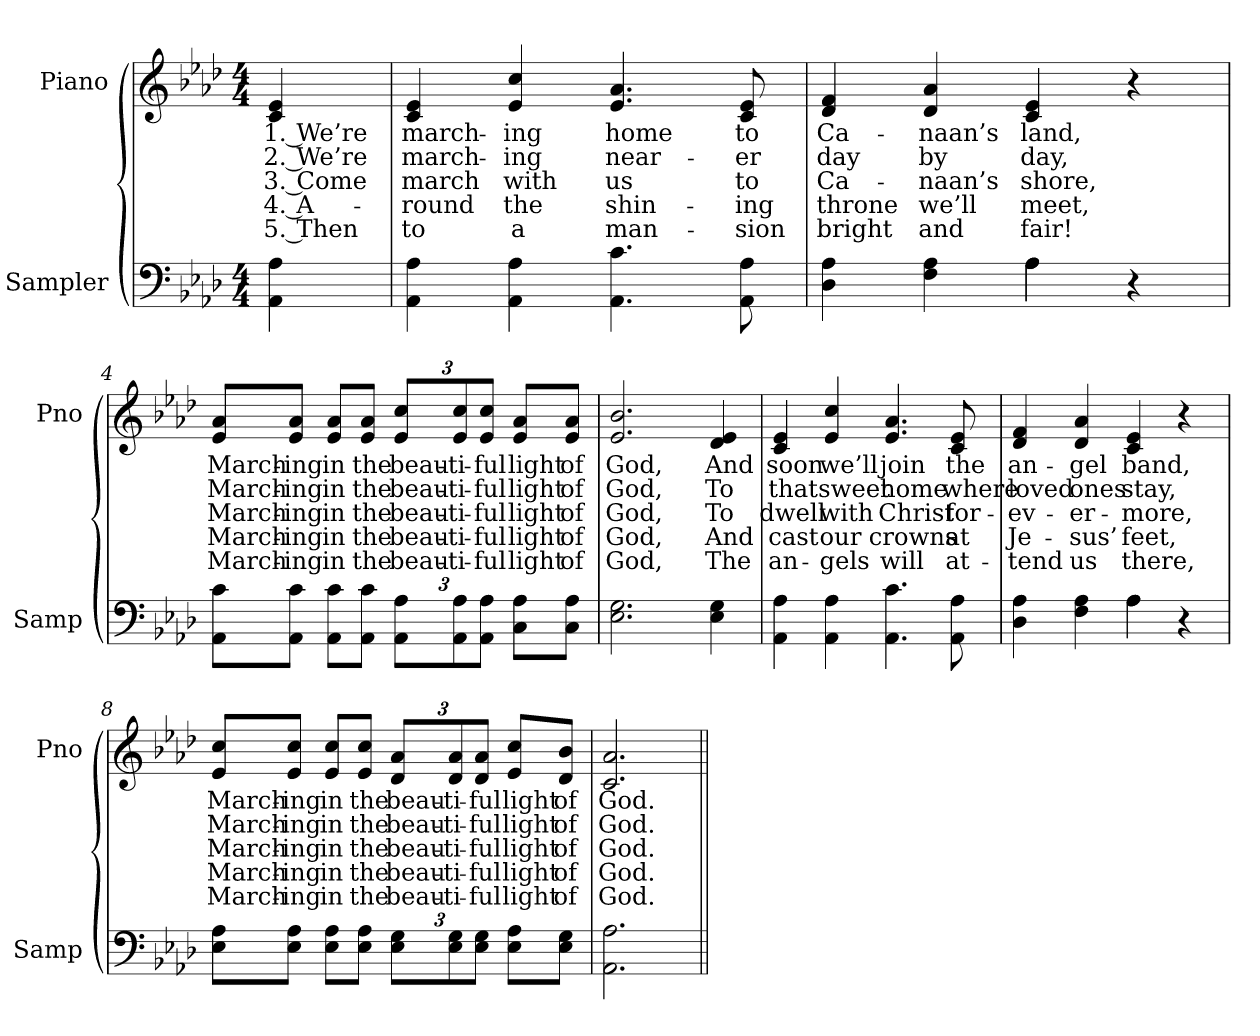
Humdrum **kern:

**kern	**text	**kern	**text	**text	**text	**text	**text
*part2	*part2	*part1	*part1	*part1	*part1	*part1	*part1
*staff2	*staff2	*staff1	*staff1	*staff1	*staff1	*staff1	*staff1
*I"Sampler	*	*I"Piano	*	*	*	*	*
*I'Samp	*	*I'Pno	*	*	*	*	*
*clefF4	*	*clefG2	*	*	*	*	*
*k[b-e-a-d-]	*	*k[b-e-a-d-]	*	*	*	*	*
*A-:	*	*A-:	*	*	*	*	*
*M4/4	*	*M4/4	*	*	*	*	*
=1	=1	=1	=1	=1	=1	=1	=1
4AA- 4A-	.	4c 4e-	1. We’re	2. We’re	3. Come	4. A-	5. Then
=2	=2	=2	=2	=2	=2	=2	=2
4AA- 4A-	.	4c 4e-	march-	march-	march	-round	to
4AA- 4A-	.	4e- 4cc	-ing	-ing	with	the	a
4.AA- 4.c	.	4.e- 4.a-	home	near-	us	shin-	man-
8AA- 8A-	.	8c 8e-	to	-er	to	-ing	-sion
=3	=3	=3	=3	=3	=3	=3	=3
*^	*	*	*	*	*	*	*
4D- 4A-	2ryy	.	4d- 4f	Ca-	day	Ca-	throne	bright
4F 4A-	.	.	4d- 4a-	-naan’s	by	-naan’s	we’ll	and
4A-\	4A-	.	4c 4e-	land,	day,	shore,	meet,	fair!
4r	4ryy	.	4r	.	.	.	.	.
*v	*v	*	*	*	*	*	*	*
=4	=4	=4	=4	=4	=4	=4	=4
8AA-\ 8c\L	.	8e-/ 8a-/L	March-	March-	March-	March-	March-
8AA-\ 8c\J	.	8e-/ 8a-/J	-ing	-ing	-ing	-ing	-ing
8AA-\ 8c\L	.	8e-/ 8a-/L	in	in	in	in	in
8AA-\ 8c\J	.	8e-/ 8a-/J	the	the	the	the	the
12AA-\ 12A-\L	.	12e-/ 12cc/L	beau-	beau-	beau-	beau-	beau-
12AA-\ 12A-\	.	12e-/ 12cc/	-ti-	-ti-	-ti-	-ti-	-ti-
12AA-\ 12A-\J	.	12e-/ 12cc/J	-ful	-ful	-ful	-ful	-ful
8C\ 8A-\L	.	8e-/ 8a-/L	light	light	light	light	light
8C\ 8A-\J	.	8e-/ 8a-/J	of	of	of	of	of
=5	=5	=5	=5	=5	=5	=5	=5
2.E- 2.G	.	2.e- 2.b-	God,	God,	God,	God,	God,
4E- 4G	.	4d- 4e-	And	To	To	And	The
=6	=6	=6	=6	=6	=6	=6	=6
4AA- 4A-	.	4c 4e-	soon	that	dwell	cast	an-
4AA- 4A-	.	4e- 4cc	we’ll	sweet	with	our	-gels
4.AA- 4.c	.	4.e- 4.a-	join	home	Christ	crowns	will
8AA- 8A-	.	8c 8e-	the	where	for-	at	at-
=7	=7	=7	=7	=7	=7	=7	=7
*^	*	*	*	*	*	*	*
4D- 4A-	2ryy	.	4d- 4f	an-	loved	-ev-	Je-	-tend
4F 4A-	.	.	4d- 4a-	-gel	ones	-er-	-sus’	us
4A-\	4A-	.	4c 4e-	band,	stay,	-more,	feet,	there,
4r	4ryy	.	4r	.	.	.	.	.
*v	*v	*	*	*	*	*	*	*
=8	=8	=8	=8	=8	=8	=8	=8
8E-\ 8A-\L	.	8e-/ 8cc/L	March-	March-	March-	March-	March-
8E-\ 8A-\J	.	8e-/ 8cc/J	-ing	-ing	-ing	-ing	-ing
8E-\ 8A-\L	.	8e-/ 8cc/L	in	in	in	in	in
8E-\ 8A-\J	.	8e-/ 8cc/J	the	the	the	the	the
12E-\ 12G\L	.	12d-/ 12a-/L	beau-	beau-	beau-	beau-	beau-
12E-\ 12G\	.	12d-/ 12a-/	-ti-	-ti-	-ti-	-ti-	-ti-
12E-\ 12G\J	.	12d-/ 12a-/J	-ful	-ful	-ful	-ful	-ful
8E-\ 8A-\L	.	8e-/ 8cc/L	light	light	light	light	light
8E-\ 8G\J	.	8d-/ 8b-/J	of	of	of	of	of
=9	=9	=9	=9	=9	=9	=9	=9
2.AA- 2.A-	.	2.c 2.a-	God.	God.	God.	God.	God.
=||	=||	=||	=||	=||	=||	=||	=||
*-	*-	*-	*-	*-	*-	*-	*-
